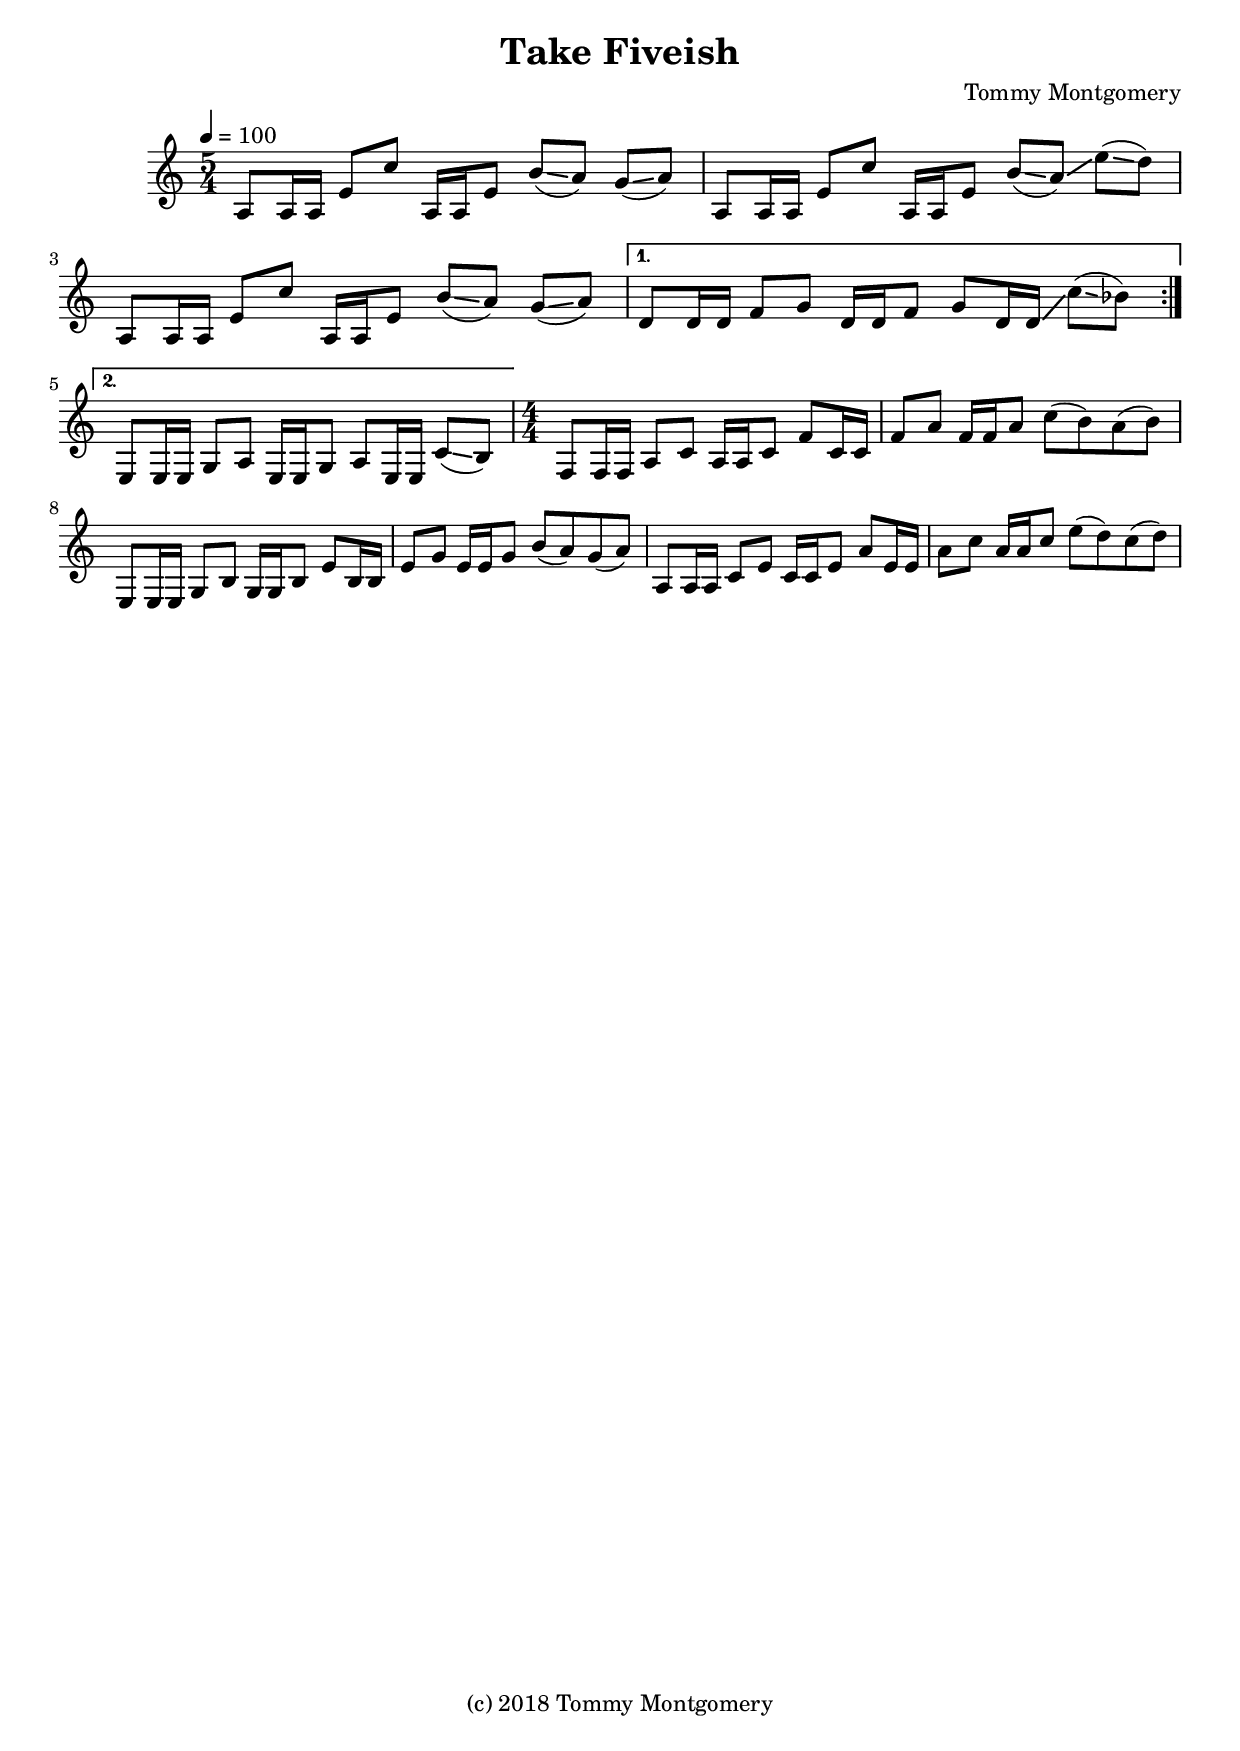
\version "2.18.2"
\language "english"

\header {
  title = "Take Fiveish"
  composer = "Tommy Montgomery"
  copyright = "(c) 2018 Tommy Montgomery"
}

global = {
  \key a \minor
  \time 5/4
  \tempo 4 = 100
  \set Staff.printKeyCancellation = ##f
  \numericTimeSignature
  \compressFullBarRests
  \omit Voice.StringNumber
  \override TupletBracket #'bracket-visibility = #'if-no-beam
  \override MultiMeasureRest.expand-limit = #3
}


guitarOne = \relative c' {
  \repeat volta 2 {
    a8 a16 a e'8 c' a,16 a e'8 b'\glissando( a) g\glissando( a) |
    a,8 a16 a e'8 c' a,16 a e'8 b'\glissando( a\glissando) e'\glissando( d) |
    a,8 a16 a e'8 c' a,16 a e'8 b'\glissando( a) g\glissando( a) |
  }
  \alternative {
    { d, d16 d f8 g d16 d f8 g d16 d\glissando c'8\glissando( bf) | }
    { e,, e16 e g8 a e16 e g8 a e16 e c'8\glissando( b) | }
  }

  \time 4/4
  f8 f16 f a8 c a16 a c8 f c16 c | f8 a f16 f a8 c( b) a( b) |
  e,,8 e16 e g8 b g16 g b8 e b16 b | e8 g e16 e g8 b( a) g( a) |
  a,8 a16 a c8 e c16 c e8 a e16 e | a8 c a16 a c8 e( d) c( d) |

}


guitarOneStaff = \new Staff \with { midiInstrument = "acoustic guitar (nylon)" }{ \global \guitarOne }

\score {
  <<
    \guitarOneStaff
  >>
  \layout {
    \context {
      \Staff \RemoveEmptyStaves
      \override Glissando.minimum-length = #4
      \override Glissando.springs-and-rods = #ly:spanner::set-spacing-rods
      \override Glissando.thickness = #2
      \override VerticalAxisGroup.remove-first = ##t
    }
  }
}

\score {
  \unfoldRepeats {
    <<
      \transpose c c, \guitarOneStaff
    >>
  }
  \midi {}
}

